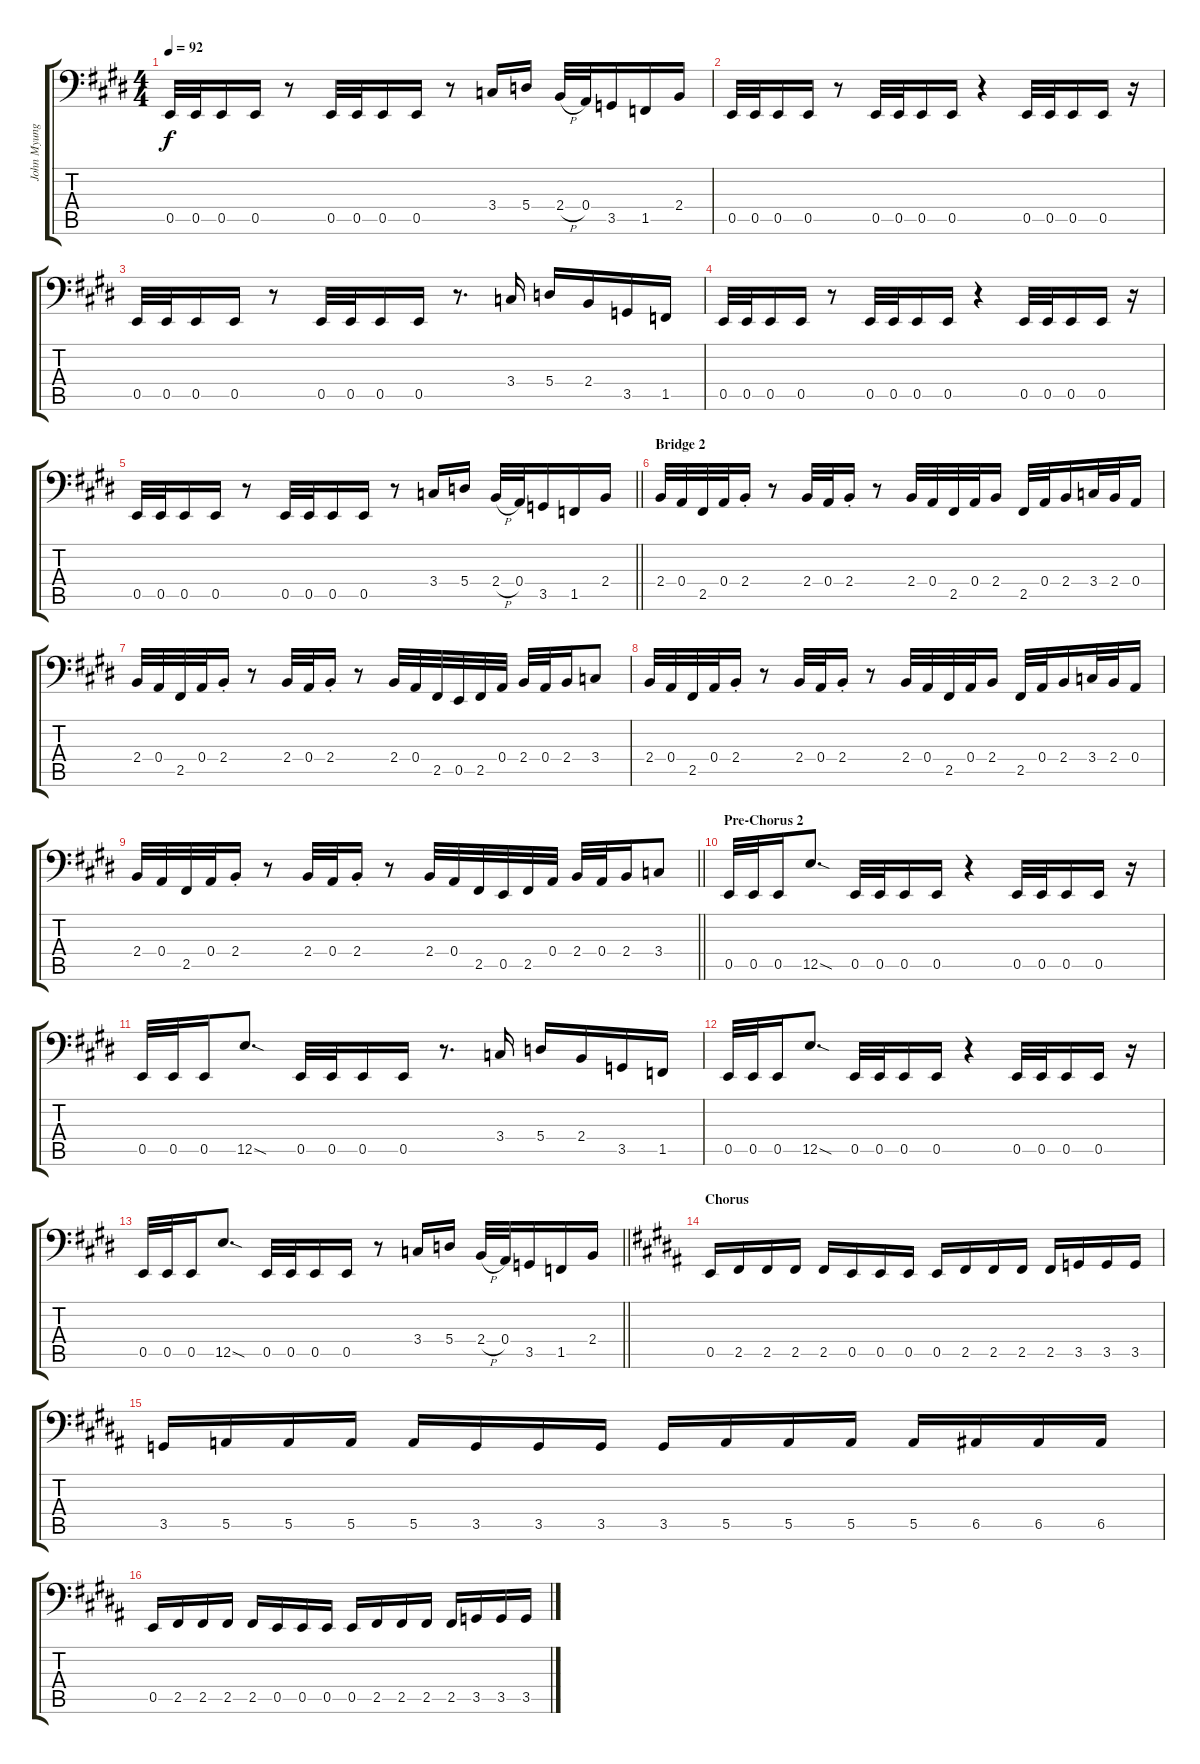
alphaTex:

\track ("John Myung" "John Myung") {instrument electricbassfinger}
\staff {score tabs}
\tuning (C3 G2 D2 A1 E1 B0) {hide}
\ts (4 4)
\tempo 92
\clef f4
\ks e
0.5.32{dy f} 0.5.32 0.5.16 0.5.16 r.8 0.5.32 0.5.32 0.5.16 0.5.16 r.8 3.4.16 5.4.16 2.4{h}.32 0.4.32 3.5.16 1.5.16 2.4.16 |
0.5.32 0.5.32 0.5.16 0.5.16 r.8 0.5.32 0.5.32 0.5.16 0.5.16 r.4 0.5.32 0.5.32 0.5.16 0.5.16 r.16 |
0.5.32 0.5.32 0.5.16 0.5.16 r.8 0.5.32 0.5.32 0.5.16 0.5.16 r.8{d} 3.4.16 5.4.16 2.4.16 3.5.16 1.5.16 |
0.5.32 0.5.32 0.5.16 0.5.16 r.8 0.5.32 0.5.32 0.5.16 0.5.16 r.4 0.5.32 0.5.32 0.5.16 0.5.16 r.16 |
\barLineRight lightlight
0.5.32 0.5.32 0.5.16 0.5.16 r.8 0.5.32 0.5.32 0.5.16 0.5.16 r.8 3.4.16 5.4.16 2.4{h}.32 0.4.32 3.5.16 1.5.16 2.4.16 |
\section ("" "Bridge 2")
2.4.32 0.4.32 2.5.32 0.4.32 2.4{st}.16 r.8 2.4.32 0.4.32 2.4{st}.16 r.8 2.4.32 0.4.32 2.5.32 0.4.32 2.4.16 2.5.32 0.4.32 2.4.16 3.4.32 2.4.32 0.4.16 |
2.4.32 0.4.32 2.5.32 0.4.32 2.4{st}.16 r.8 2.4.32 0.4.32 2.4{st}.16 r.8 2.4.32 0.4.32 2.5.32 0.5.32 2.5.32 0.4.32 2.4.32 0.4.32 2.4.16 3.4.8 |
2.4.32 0.4.32 2.5.32 0.4.32 2.4{st}.16 r.8 2.4.32 0.4.32 2.4{st}.16 r.8 2.4.32 0.4.32 2.5.32 0.4.32 2.4.16 2.5.32 0.4.32 2.4.16 3.4.32 2.4.32 0.4.16 |
\barLineRight lightlight
2.4.32 0.4.32 2.5.32 0.4.32 2.4{st}.16 r.8 2.4.32 0.4.32 2.4{st}.16 r.8 2.4.32 0.4.32 2.5.32 0.5.32 2.5.32 0.4.32 2.4.32 0.4.32 2.4.16 3.4.8 |
\section ("" "Pre-Chorus 2")
0.5.32 0.5.32 0.5.16 12.5{sod}.8{d} 0.5.32 0.5.32 0.5.16 0.5.16 r.4 0.5.32 0.5.32 0.5.16 0.5.16 r.16 |
0.5.32 0.5.32 0.5.16 12.5{sod}.8{d} 0.5.32 0.5.32 0.5.16 0.5.16 r.8{d} 3.4.16 5.4.16 2.4.16 3.5.16 1.5.16 |
0.5.32 0.5.32 0.5.16 12.5{sod}.8{d} 0.5.32 0.5.32 0.5.16 0.5.16 r.4 0.5.32 0.5.32 0.5.16 0.5.16 r.16 |
\barLineRight lightlight
0.5.32 0.5.32 0.5.16 12.5{sod}.8{d} 0.5.32 0.5.32 0.5.16 0.5.16 r.8 3.4.16 5.4.16 2.4{h}.32 0.4.32 3.5.16 1.5.16 2.4.16 |
\section ("" "Chorus")
\ks b
0.5.16 2.5.16 2.5.16 2.5.16 2.5.16 0.5.16 0.5.16 0.5.16 0.5.16 2.5.16 2.5.16 2.5.16 2.5.16 3.5.16 3.5.16 3.5.16 |
3.5.16 5.5.16 5.5.16 5.5.16 5.5.16 3.5.16 3.5.16 3.5.16 3.5.16 5.5.16 5.5.16 5.5.16 5.5.16 6.5.16 6.5.16 6.5.16 |
0.5.16 2.5.16 2.5.16 2.5.16 2.5.16 0.5.16 0.5.16 0.5.16 0.5.16 2.5.16 2.5.16 2.5.16 2.5.16 3.5.16 3.5.16 3.5.16
